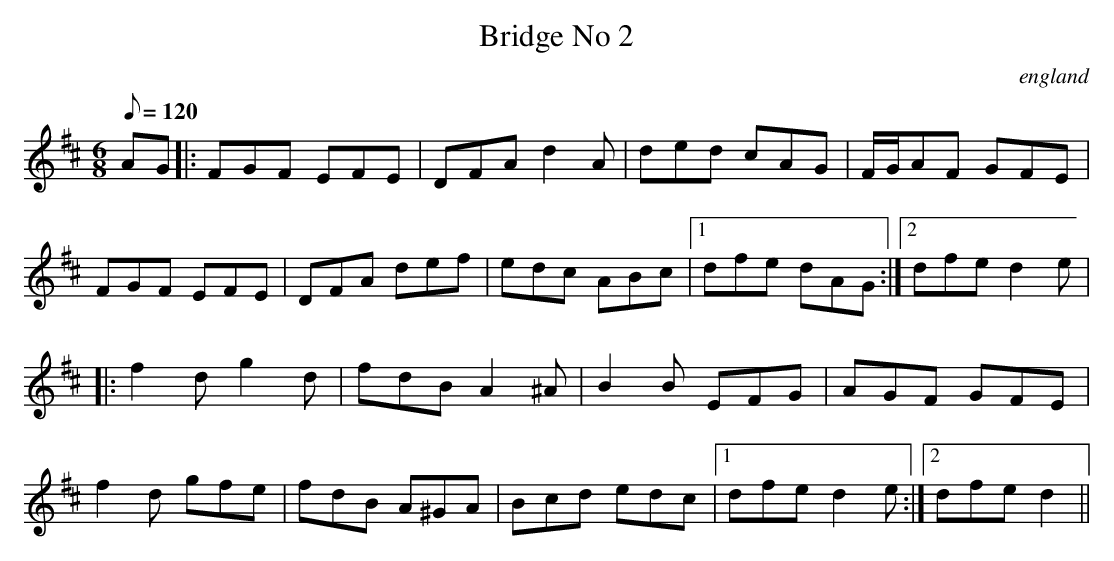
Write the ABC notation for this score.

X:1
T:Bridge No 2
O:england
M:6/8
L:1/8
Q:120
K:D
AG|:FGF EFE|DFA d2A|ded cAG|F/2G/2AF GFE|
FGF EFE|DFA def|edc ABc|1 dfe dAG:|2 dfe d2e|
|:f2d g2d|fdB A2^A|B2B EFG|AGF GFE|
f2d gfe|fdB A^GA|Bcd edc|1 dfe d2e:|2 dfe d2||
